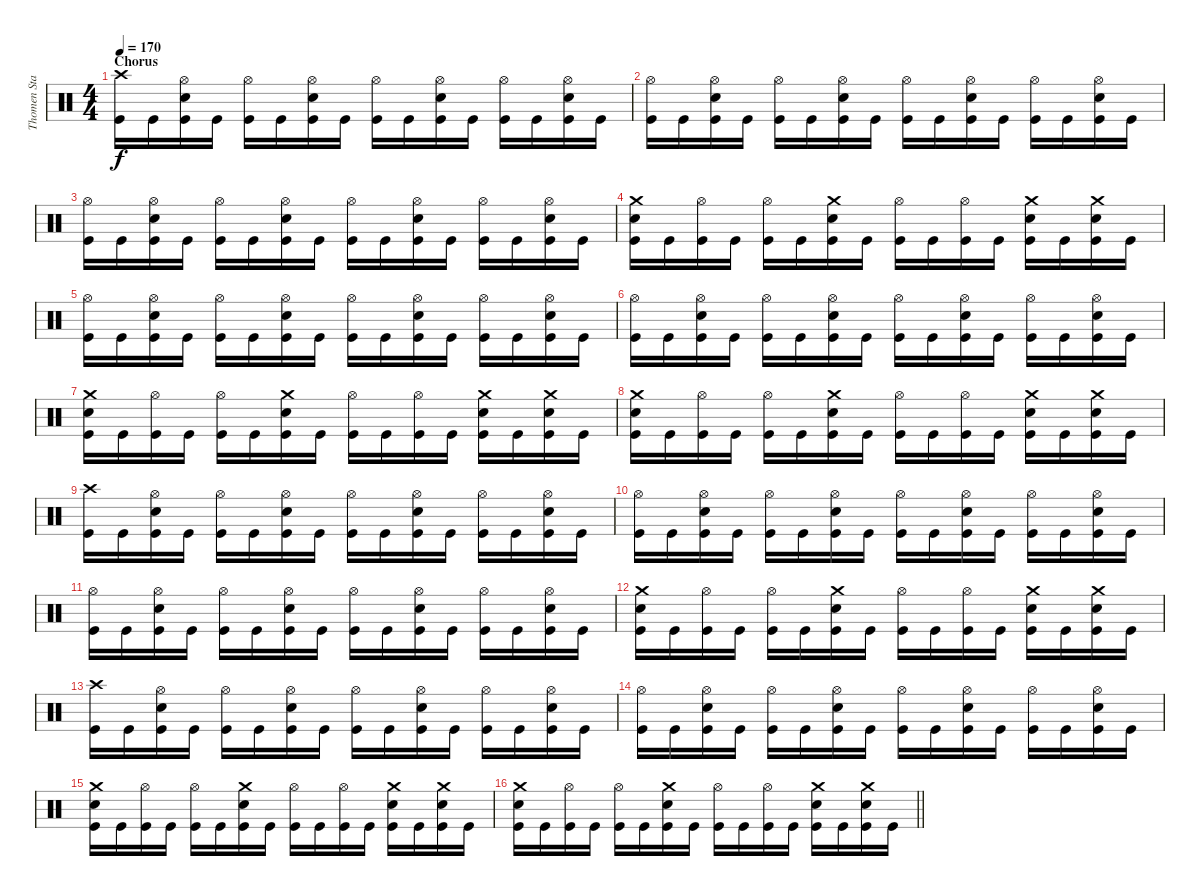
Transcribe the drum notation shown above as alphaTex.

\track ("Thomen Stauch" "Thomen Sta") {instrument percussion}
\staff {score}
\articulation defaults
\ts (4 4)
\section ("" "Chorus")
\tempo 170
\clef neutral
\ks c
("Crash high (hit)" "Kick (hit)").16{dy f} "Kick (hit)".16 ("Hi-Hat (open)" "Snare (hit) 2" "Kick (hit)").16 "Kick (hit)".16 ("Hi-Hat (open)" "Kick (hit)").16 "Kick (hit)".16 ("Hi-Hat (open)" "Snare (hit) 2" "Kick (hit)").16 "Kick (hit)".16 ("Hi-Hat (open)" "Kick (hit)").16 "Kick (hit)".16 ("Hi-Hat (open)" "Snare (hit) 2" "Kick (hit)").16 "Kick (hit)".16 ("Hi-Hat (open)" "Kick (hit)").16 "Kick (hit)".16 ("Hi-Hat (open)" "Snare (hit) 2" "Kick (hit)").16 "Kick (hit)".16 |
("Hi-Hat (open)" "Kick (hit)").16 "Kick (hit)".16 ("Hi-Hat (open)" "Snare (hit) 2" "Kick (hit)").16 "Kick (hit)".16 ("Hi-Hat (open)" "Kick (hit)").16 "Kick (hit)".16 ("Hi-Hat (open)" "Snare (hit) 2" "Kick (hit)").16 "Kick (hit)".16 ("Hi-Hat (open)" "Kick (hit)").16 "Kick (hit)".16 ("Hi-Hat (open)" "Snare (hit) 2" "Kick (hit)").16 "Kick (hit)".16 ("Hi-Hat (open)" "Kick (hit)").16 "Kick (hit)".16 ("Hi-Hat (open)" "Snare (hit) 2" "Kick (hit)").16 "Kick (hit)".16 |
("Hi-Hat (open)" "Kick (hit)").16 "Kick (hit)".16 ("Hi-Hat (open)" "Snare (hit) 2" "Kick (hit)").16 "Kick (hit)".16 ("Hi-Hat (open)" "Kick (hit)").16 "Kick (hit)".16 ("Hi-Hat (open)" "Snare (hit) 2" "Kick (hit)").16 "Kick (hit)".16 ("Hi-Hat (open)" "Kick (hit)").16 "Kick (hit)".16 ("Hi-Hat (open)" "Snare (hit) 2" "Kick (hit)").16 "Kick (hit)".16 ("Hi-Hat (open)" "Kick (hit)").16 "Kick (hit)".16 ("Hi-Hat (open)" "Snare (hit) 2" "Kick (hit)").16 "Kick (hit)".16 |
("Crash medium (hit)" "Snare (hit) 2" "Kick (hit)").16 "Kick (hit)".16 ("Hi-Hat (open)" "Kick (hit)").16 "Kick (hit)".16 ("Hi-Hat (open)" "Kick (hit)").16 "Kick (hit)".16 ("Crash medium (hit)" "Snare (hit) 2" "Kick (hit)").16 "Kick (hit)".16 ("Hi-Hat (open)" "Kick (hit)").16 "Kick (hit)".16 ("Hi-Hat (open)" "Kick (hit)").16 "Kick (hit)".16 ("Crash medium (hit)" "Snare (hit) 2" "Kick (hit)").16 "Kick (hit)".16 ("Crash medium (hit)" "Snare (hit) 2" "Kick (hit)").16 "Kick (hit)".16 |
("Hi-Hat (open)" "Kick (hit)").16 "Kick (hit)".16 ("Hi-Hat (open)" "Snare (hit) 2" "Kick (hit)").16 "Kick (hit)".16 ("Hi-Hat (open)" "Kick (hit)").16 "Kick (hit)".16 ("Hi-Hat (open)" "Snare (hit) 2" "Kick (hit)").16 "Kick (hit)".16 ("Hi-Hat (open)" "Kick (hit)").16 "Kick (hit)".16 ("Hi-Hat (open)" "Snare (hit) 2" "Kick (hit)").16 "Kick (hit)".16 ("Hi-Hat (open)" "Kick (hit)").16 "Kick (hit)".16 ("Hi-Hat (open)" "Snare (hit) 2" "Kick (hit)").16 "Kick (hit)".16 |
("Hi-Hat (open)" "Kick (hit)").16 "Kick (hit)".16 ("Hi-Hat (open)" "Snare (hit) 2" "Kick (hit)").16 "Kick (hit)".16 ("Hi-Hat (open)" "Kick (hit)").16 "Kick (hit)".16 ("Hi-Hat (open)" "Snare (hit) 2" "Kick (hit)").16 "Kick (hit)".16 ("Hi-Hat (open)" "Kick (hit)").16 "Kick (hit)".16 ("Hi-Hat (open)" "Snare (hit) 2" "Kick (hit)").16 "Kick (hit)".16 ("Hi-Hat (open)" "Kick (hit)").16 "Kick (hit)".16 ("Hi-Hat (open)" "Snare (hit) 2" "Kick (hit)").16 "Kick (hit)".16 |
("Crash medium (hit)" "Snare (hit) 2" "Kick (hit)").16 "Kick (hit)".16 ("Hi-Hat (open)" "Kick (hit)").16 "Kick (hit)".16 ("Hi-Hat (open)" "Kick (hit)").16 "Kick (hit)".16 ("Crash medium (hit)" "Snare (hit) 2" "Kick (hit)").16 "Kick (hit)".16 ("Hi-Hat (open)" "Kick (hit)").16 "Kick (hit)".16 ("Hi-Hat (open)" "Kick (hit)").16 "Kick (hit)".16 ("Crash medium (hit)" "Snare (hit) 2" "Kick (hit)").16 "Kick (hit)".16 ("Crash medium (hit)" "Snare (hit) 2" "Kick (hit)").16 "Kick (hit)".16 |
("Crash medium (hit)" "Snare (hit) 2" "Kick (hit)").16 "Kick (hit)".16 ("Hi-Hat (open)" "Kick (hit)").16 "Kick (hit)".16 ("Hi-Hat (open)" "Kick (hit)").16 "Kick (hit)".16 ("Crash medium (hit)" "Snare (hit) 2" "Kick (hit)").16 "Kick (hit)".16 ("Hi-Hat (open)" "Kick (hit)").16 "Kick (hit)".16 ("Hi-Hat (open)" "Kick (hit)").16 "Kick (hit)".16 ("Crash medium (hit)" "Snare (hit) 2" "Kick (hit)").16 "Kick (hit)".16 ("Crash medium (hit)" "Snare (hit) 2" "Kick (hit)").16 "Kick (hit)".16 |
("Crash high (hit)" "Kick (hit)").16 "Kick (hit)".16 ("Hi-Hat (open)" "Snare (hit) 2" "Kick (hit)").16 "Kick (hit)".16 ("Hi-Hat (open)" "Kick (hit)").16 "Kick (hit)".16 ("Hi-Hat (open)" "Snare (hit) 2" "Kick (hit)").16 "Kick (hit)".16 ("Hi-Hat (open)" "Kick (hit)").16 "Kick (hit)".16 ("Hi-Hat (open)" "Snare (hit) 2" "Kick (hit)").16 "Kick (hit)".16 ("Hi-Hat (open)" "Kick (hit)").16 "Kick (hit)".16 ("Hi-Hat (open)" "Snare (hit) 2" "Kick (hit)").16 "Kick (hit)".16 |
("Hi-Hat (open)" "Kick (hit)").16 "Kick (hit)".16 ("Hi-Hat (open)" "Snare (hit) 2" "Kick (hit)").16 "Kick (hit)".16 ("Hi-Hat (open)" "Kick (hit)").16 "Kick (hit)".16 ("Hi-Hat (open)" "Snare (hit) 2" "Kick (hit)").16 "Kick (hit)".16 ("Hi-Hat (open)" "Kick (hit)").16 "Kick (hit)".16 ("Hi-Hat (open)" "Snare (hit) 2" "Kick (hit)").16 "Kick (hit)".16 ("Hi-Hat (open)" "Kick (hit)").16 "Kick (hit)".16 ("Hi-Hat (open)" "Snare (hit) 2" "Kick (hit)").16 "Kick (hit)".16 |
("Hi-Hat (open)" "Kick (hit)").16 "Kick (hit)".16 ("Hi-Hat (open)" "Snare (hit) 2" "Kick (hit)").16 "Kick (hit)".16 ("Hi-Hat (open)" "Kick (hit)").16 "Kick (hit)".16 ("Hi-Hat (open)" "Snare (hit) 2" "Kick (hit)").16 "Kick (hit)".16 ("Hi-Hat (open)" "Kick (hit)").16 "Kick (hit)".16 ("Hi-Hat (open)" "Snare (hit) 2" "Kick (hit)").16 "Kick (hit)".16 ("Hi-Hat (open)" "Kick (hit)").16 "Kick (hit)".16 ("Hi-Hat (open)" "Snare (hit) 2" "Kick (hit)").16 "Kick (hit)".16 |
("Crash medium (hit)" "Snare (hit) 2" "Kick (hit)").16 "Kick (hit)".16 ("Hi-Hat (open)" "Kick (hit)").16 "Kick (hit)".16 ("Hi-Hat (open)" "Kick (hit)").16 "Kick (hit)".16 ("Crash medium (hit)" "Snare (hit) 2" "Kick (hit)").16 "Kick (hit)".16 ("Hi-Hat (open)" "Kick (hit)").16 "Kick (hit)".16 ("Hi-Hat (open)" "Kick (hit)").16 "Kick (hit)".16 ("Crash medium (hit)" "Snare (hit) 2" "Kick (hit)").16 "Kick (hit)".16 ("Crash medium (hit)" "Snare (hit) 2" "Kick (hit)").16 "Kick (hit)".16 |
("Crash high (hit)" "Kick (hit)").16 "Kick (hit)".16 ("Hi-Hat (open)" "Snare (hit) 2" "Kick (hit)").16 "Kick (hit)".16 ("Hi-Hat (open)" "Kick (hit)").16 "Kick (hit)".16 ("Hi-Hat (open)" "Snare (hit) 2" "Kick (hit)").16 "Kick (hit)".16 ("Hi-Hat (open)" "Kick (hit)").16 "Kick (hit)".16 ("Hi-Hat (open)" "Snare (hit) 2" "Kick (hit)").16 "Kick (hit)".16 ("Hi-Hat (open)" "Kick (hit)").16 "Kick (hit)".16 ("Hi-Hat (open)" "Snare (hit) 2" "Kick (hit)").16 "Kick (hit)".16 |
("Hi-Hat (open)" "Kick (hit)").16 "Kick (hit)".16 ("Hi-Hat (open)" "Snare (hit) 2" "Kick (hit)").16 "Kick (hit)".16 ("Hi-Hat (open)" "Kick (hit)").16 "Kick (hit)".16 ("Hi-Hat (open)" "Snare (hit) 2" "Kick (hit)").16 "Kick (hit)".16 ("Hi-Hat (open)" "Kick (hit)").16 "Kick (hit)".16 ("Hi-Hat (open)" "Snare (hit) 2" "Kick (hit)").16 "Kick (hit)".16 ("Hi-Hat (open)" "Kick (hit)").16 "Kick (hit)".16 ("Hi-Hat (open)" "Snare (hit) 2" "Kick (hit)").16 "Kick (hit)".16 |
("Crash medium (hit)" "Snare (hit) 2" "Kick (hit)").16 "Kick (hit)".16 ("Hi-Hat (open)" "Kick (hit)").16 "Kick (hit)".16 ("Hi-Hat (open)" "Kick (hit)").16 "Kick (hit)".16 ("Crash medium (hit)" "Snare (hit) 2" "Kick (hit)").16 "Kick (hit)".16 ("Hi-Hat (open)" "Kick (hit)").16 "Kick (hit)".16 ("Hi-Hat (open)" "Kick (hit)").16 "Kick (hit)".16 ("Crash medium (hit)" "Snare (hit) 2" "Kick (hit)").16 "Kick (hit)".16 ("Crash medium (hit)" "Snare (hit) 2" "Kick (hit)").16 "Kick (hit)".16 |
\barLineRight lightlight
("Crash medium (hit)" "Snare (hit) 2" "Kick (hit)").16 "Kick (hit)".16 ("Hi-Hat (open)" "Kick (hit)").16 "Kick (hit)".16 ("Hi-Hat (open)" "Kick (hit)").16 "Kick (hit)".16 ("Crash medium (hit)" "Snare (hit) 2" "Kick (hit)").16 "Kick (hit)".16 ("Hi-Hat (open)" "Kick (hit)").16 "Kick (hit)".16 ("Hi-Hat (open)" "Kick (hit)").16 "Kick (hit)".16 ("Crash medium (hit)" "Snare (hit) 2" "Kick (hit)").16 "Kick (hit)".16 ("Crash medium (hit)" "Snare (hit) 2" "Kick (hit)").16 "Kick (hit)".16
